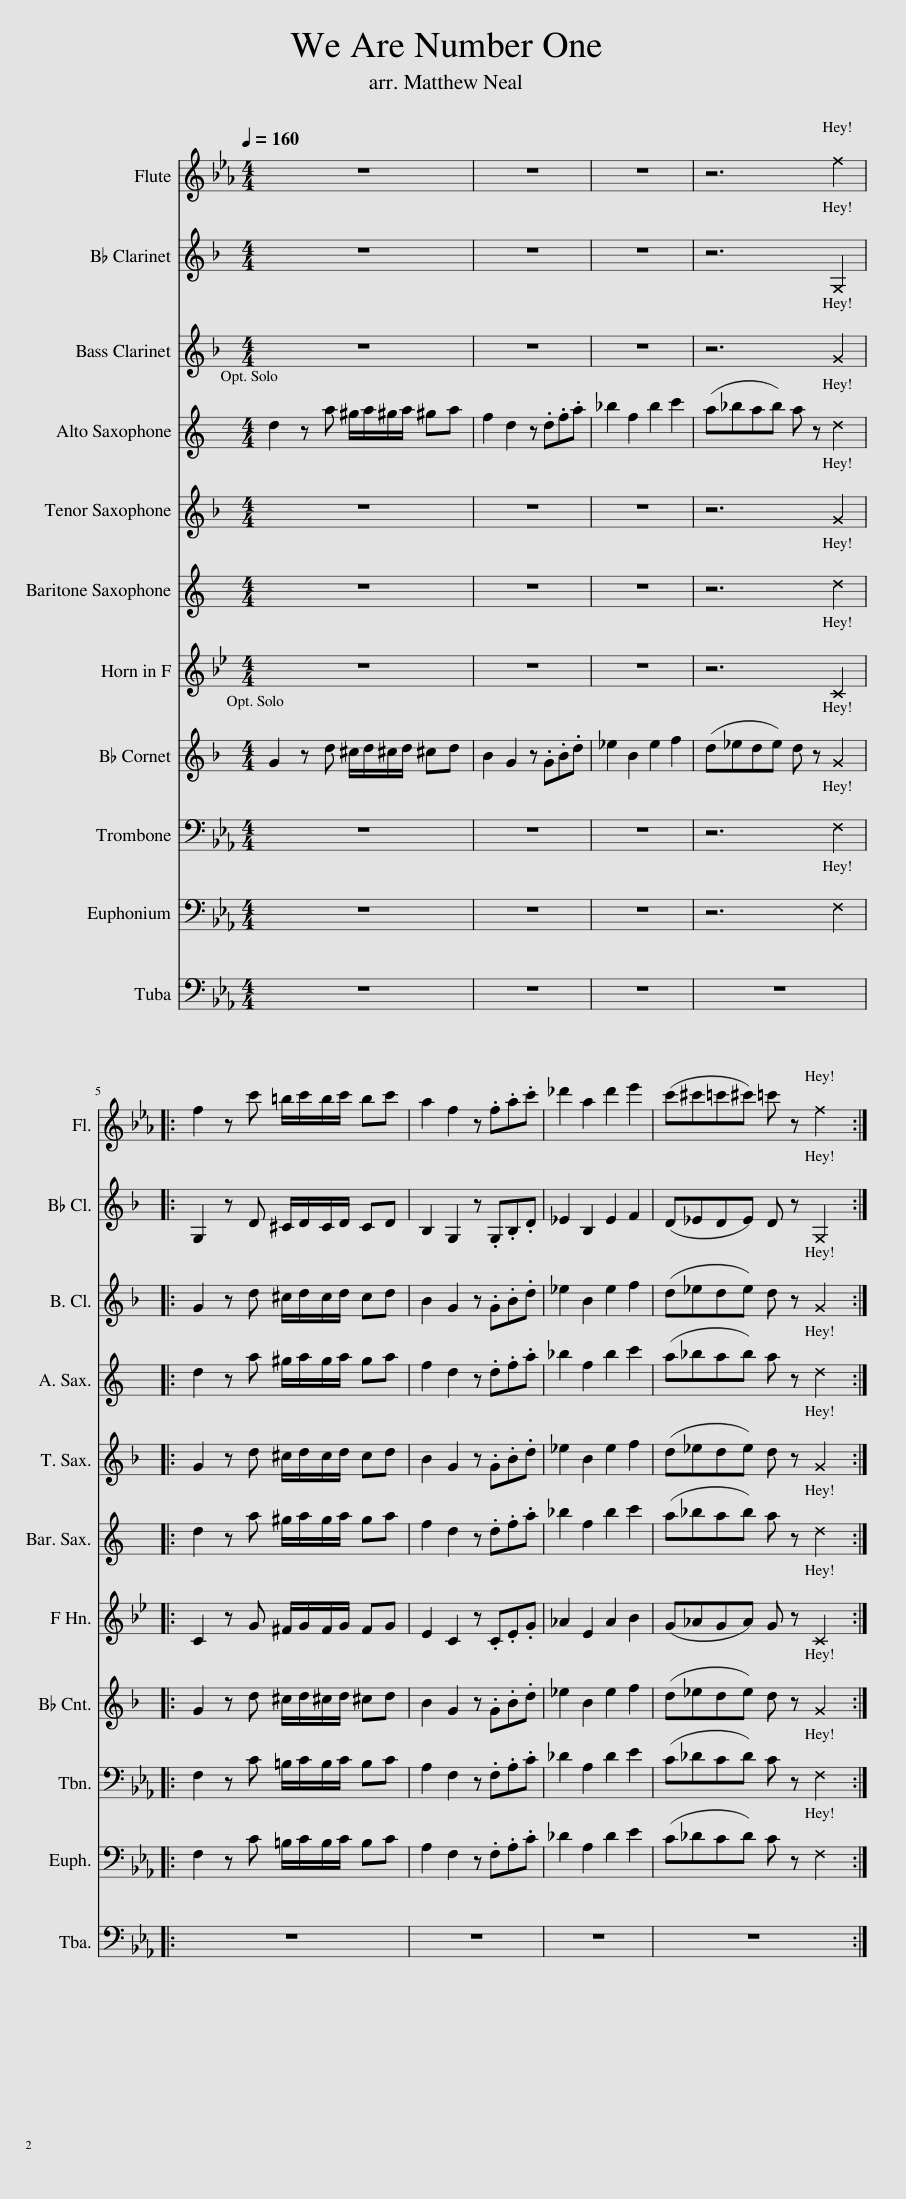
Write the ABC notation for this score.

X:1
%%score 1 2 3 4 5 6 7 8 9 10
L:1/8
Q:1/4=160
M:4/4
I:linebreak $
K:Eb
V:1 treble
V:2 treble transpose=-2
V:3 treble transpose=-14
V:4 treble transpose=-9
V:5 treble transpose=-14
V:6 treble transpose=-21
V:7 treble transpose=-7
V:8 treble transpose=-2
V:9 bass
V:10 bass
V:1
 z8 | z8 | z8 | z6 f2 |:$ f2 z c' =b/c'/b/c'/ bc' | %5
 a2 f2 z .f.a.c' | _d'2 a2 d'2 e'2 | (c'^c'=c'^c') =c' z f2 :| %8
V:2
[K:F] z8 | z8 | z8 | z6 G,2 |:$ G,2 z D ^C/D/C/D/ CD | %5
 B,2 G,2 z .G,.B,.D | _E2 B,2 E2 F2 | (D_EDE) D z G,2 :| %8
V:3
[K:F] z8 | z8 | z8 | z6 G2 |:$ G2 z d ^c/d/c/d/ cd | %5
 B2 G2 z .G.B.d | _e2 B2 e2 f2 | (d_ede) d z G2 :| %8
V:4
[K:C] d2 z a ^g/a/^g/a/ ^ga | f2 d2 z .d.f.a | _b2 f2 b2 c'2 | (a_bab) a z d2 |:$ d2 z a ^g/a/g/a/ ga | %5
 f2 d2 z .d.f.a | _b2 f2 b2 c'2 | (a_bab) a z d2 :| %8
V:5
[K:F] z8 | z8 | z8 | z6 G2 |:$ G2 z d ^c/d/c/d/ cd | %5
 B2 G2 z .G.B.d | _e2 B2 e2 f2 | (d_ede) d z G2 :| %8
V:6
[K:C] z8 | z8 | z8 | z6 d2 |:$ d2 z a ^g/a/g/a/ ga | %5
 f2 d2 z .d.f.a | _b2 f2 b2 c'2 | (a_bab) a z d2 :| %8
V:7
[K:Bb] z8 | z8 | z8 | z6 C2 |:$ C2 z G ^F/G/F/G/ FG | %5
 E2 C2 z .C.E.G | _A2 E2 A2 B2 | (G_AGA) G z C2 :| %8
V:8
[K:F] G2 z d ^c/d/^c/d/ ^cd | B2 G2 z .G.B.d | _e2 B2 e2 f2 | (d_ede) d z G2 |:$ G2 z d ^c/d/^c/d/ ^cd | %5
 B2 G2 z .G.B.d | _e2 B2 e2 f2 | (d_ede) d z G2 :| %8
V:9
 z8 | z8 | z8 | z6 F,2 |:$ F,2 z C =B,/C/B,/C/ B,C | %5
 A,2 F,2 z .F,.A,.C | _D2 A,2 D2 E2 | (C_DCD) C z F,2 :| %8
V:10
 z8 | z8 | z8 | z6 F,2 |:$ F,2 z C =B,/C/B,/C/ B,C | %5
 A,2 F,2 z .F,.A,.C | _D2 A,2 D2 E2 | (C_DCD) C z F,2 :| %8
